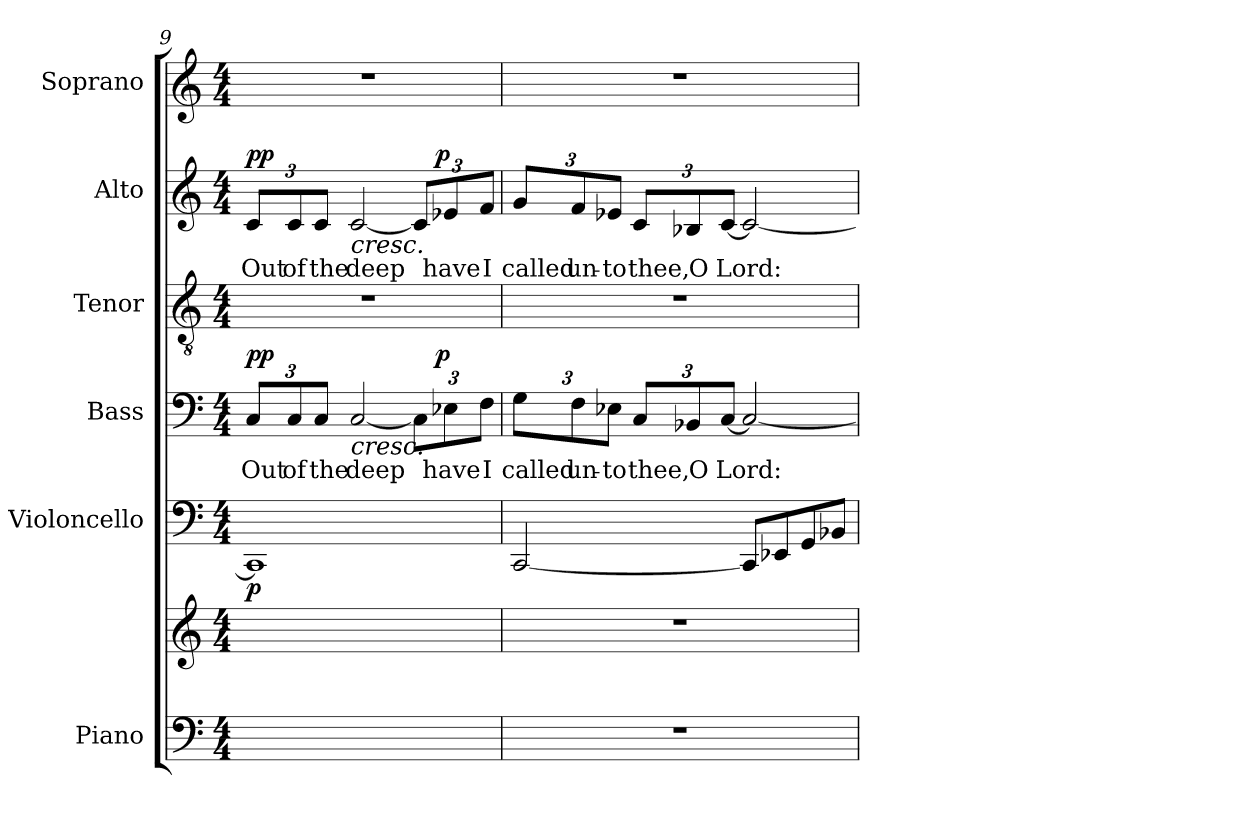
**kern	**kern	**kern	**dynam	**kern	**text	**dynam	**kern	**kern	**text	**dynam	**kern
*part6	*part6	*part5	*part5	*part4	*part4	*part4	*part3	*part2	*part2	*part2	*part1
*staff7	*staff6	*staff5	*staff5	*staff4	*staff4	*staff4	*staff3	*staff2	*staff2	*staff2	*staff1
*I"Piano	*	*I"Violoncello	*	*I"Bass	*	*	*I"Tenor	*I"Alto	*	*	*I"Soprano
*I'Pno	*	*I'Vc.	*	*	*	*	*	*	*	*	*
*clefF4	*clefG2	*clefF4	*	*clefF4	*	*	*clefGv2	*clefG2	*	*	*clefG2
*k[]	*k[]	*k[]	*	*k[]	*	*	*k[]	*k[]	*	*	*k[]
*M4/4	*M4/4	*M4/4	*	*M4/4	*	*	*M4/4	*M4/4	*	*	*M4/4
*	*	*	*	*Xbrackettup	*	*	*	*	*	*	*
=9	=9	=9	=9	=9	=9	=9	=9	=9	=9	=9	=9
!	!	!	!	!	!LO:LY:b	!	!	!	!	!	!
*	*	*	*	*	*	*	*^	*	*	*	*
*	*	*	*	*	*	*	*	*	*Xbrackettup	*	*	*
!	!	!	!LO:DY:b	!	!	!LO:DY:a	!	!	!	!LO:LY:b	!LO:DY:a	!
*	*	*	*	*	*	*	*	*	*	*	*	*^
1CCyy	1cyy	1CC]	p	12C/L	Out	pp	1r	1Cyy	12c/L	Out	pp	1r	1cyy
!	!	!	!	!	!LO:LY:b	!	!	!	!	!LO:LY:b	!	!	!
.	.	.	.	12C/	of	.	.	.	12c/	of	.	.	.
!	!	!	!	!	!LO:LY:b	!	!	!	!	!LO:LY:b	!	!	!
.	.	.	.	12C/J	the	.	.	.	12c/J	the	.	.	.
!	!	!	!	!	!LO:LY:b	!LO:HP:b	!	!	!	!LO:LY:b	!LO:HP:b	!	!
.	.	.	.	[2C/	deep	<	.	.	[2c/	deep	<	.	.
.	.	.	.	12C\L]	.	.	.	.	12c/L]	.	.	.	.
!	!	!	!	!	!LO:LY:b	!LO:DY:a	!	!	!	!LO:LY:b	!LO:DY:a	!	!
.	.	.	.	12E-X\	have	p	.	.	12e-X/	have	p	.	.
!	!	!	!	!	!LO:LY:b	!	!	!	!	!LO:LY:b	!	!	!
.	.	.	.	12F\J	I	.	.	.	12f/J	I	.	.	.
!!LO:PB:g=z	!!
=10	=10	=10	=10	=10	=10	=10	=10	=10	=10	=10	=10	=10	=10
!	!	!	!	!	!LO:LY:b	!	!	!	!	!LO:LY:b	!	!	!
1r	1r	[2CC/	.	12G\L	called	.	1r	1Gyy	12g/L	called	.	1r	1gyy
!	!	!	!	!	!LO:LY:b	!	!	!	!	!LO:LY:b	!	!	!
.	.	.	.	12F\	un-	.	.	.	12f/	un-	.	.	.
!	!	!	!	!	!LO:LY:b	!	!	!	!	!LO:LY:b	!	!	!
.	.	.	.	12E-X\J	-to	.	.	.	12e-X/J	-to	.	.	.
!	!	!	!	!	!LO:LY:b	!	!	!	!	!LO:LY:b	!	!	!
.	.	.	.	12C/L	thee,	.	.	.	12c/L	thee,	.	.	.
!	!	!	!	!	!LO:LY:b	!	!	!	!	!LO:LY:b	!	!	!
.	.	.	.	12BB-X/	O	.	.	.	12B-X/	O	.	.	.
!	!	!	!	!	!LO:LY:b	!	!	!	!	!LO:LY:b	!	!	!
.	.	.	.	[12C/J	Lord:	.	.	.	[12c/J	Lord:	.	.	.
.	.	8CC/L]	.	2C/_	.	.	.	.	2c/_	.	.	.	.
.	.	8EE-X/	.	.	.	.	.	.	.	.	.	.	.
.	.	8GG/	.	.	.	.	.	.	.	.	.	.	.
.	.	8BB-X/J	.	.	.	.	.	.	.	.	.	.	.
*	*	*	*	*	*	*	*v	*v	*	*	*	*v	*v
.	.	.	.	.	.	[	.	.	.	[	.
=	=	=	=	=	=	=	=	=	=	=	=
*-	*-	*-	*-	*-	*-	*-	*-	*-	*-	*-	*-
